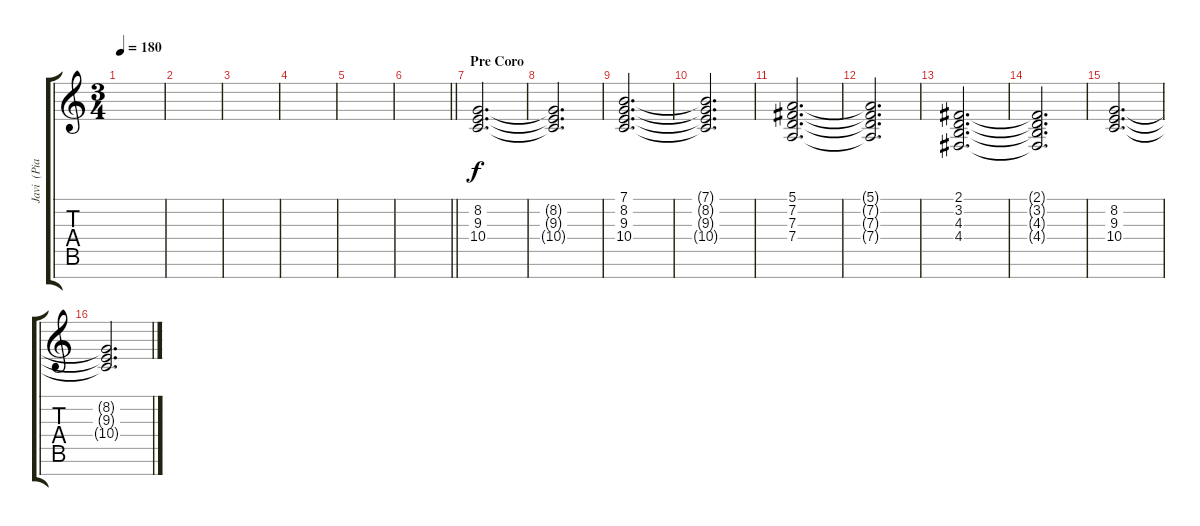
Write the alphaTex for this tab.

\track ("Javi  (Piano)" "Javi  (Pia") {instrument electricgrandpiano}
\staff {score tabs}
\tuning (E4 B3 G3 D3 A2 E2 B1) {hide}
\ts (3 4)
\tempo 180
\clef g2
\ks c
|
|
|
|
|
\barLineRight lightlight
|
\section ("" "Pre Coro")
(8.2 9.3 10.4).2{d instrument lead8bassandlead} |
(8.2{t} 9.3{t} 10.4{t}).2{d} |
(7.1 8.2 9.3 10.4).2{d} |
(7.1{t} 8.2{t} 9.3{t} 10.4{t}).2{d} |
(5.1 7.2 7.3 7.4).2{d} |
(5.1{t} 7.2{t} 7.3{t} 7.4{t}).2{d} |
(2.1 3.2 4.3 4.4).2{d} |
(2.1{t} 3.2{t} 4.3{t} 4.4{t}).2{d} |
(8.2 9.3 10.4).2{d} |
(8.2{t} 9.3{t} 10.4{t}).2{d}
